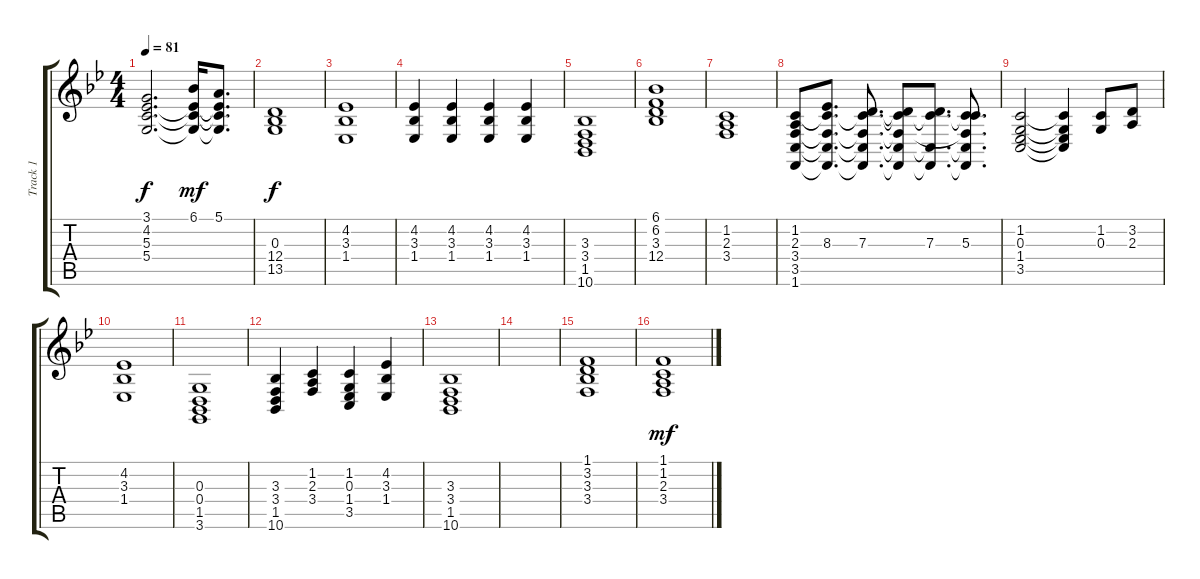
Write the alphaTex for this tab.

\track ("Track 1" "Track 1") {instrument acousticgrandpiano}
\staff {score tabs}
\tuning (E4 B3 G3 D3 A2 E2) {hide}
\ts (4 4)
\tempo 81
\clef g2
\ks bb
(3.1 4.2 5.3 5.4).2{d dy f} (6.1 4.2{t} 5.3{t} 5.4{t}).16{dy mf} (5.1 4.2{t} 5.3{t} 5.4{t}).8{d} |
(0.3 12.4 13.5).1{dy f} |
(4.2 3.3 1.4).1 |
(4.2 3.3 1.4).4 (4.2 3.3 1.4).4 (4.2 3.3 1.4).4 (4.2 3.3 1.4).4 |
(3.3 3.4 1.5 10.6).1 |
(6.1 6.2 3.3 12.4).1 |
(1.2 2.3 3.4).1 |
(1.2 2.3 3.4 3.5 1.6).8 (1.2{t} 8.3 3.4{t} 3.5{t} 1.6{t}).8{d} (1.2{t} 7.3 3.4{t} 3.5{t} 1.6{t}).8{d} (1.2{t} 7.3{t} 3.4{t} 3.5{t} 1.6{t}).8 (1.2{t} 7.3 3.5{t} 1.6{t}).8{d} (1.2{t} 5.3 3.4{t} 3.5{t} 1.6{t}).8{d} |
(1.2 0.3 1.4 3.5).2 (1.2{t} 0.3{t} 1.4{t} 3.5{t}).4 (1.2 0.3).8 (3.2 2.3).8 |
(4.2 3.3 1.4).1 |
(0.3 0.4 1.5 3.6).1 |
(3.3 3.4 1.5 10.6).4 (1.2 2.3 3.4).4 (1.2 0.3 1.4 3.5).4 (4.2 3.3 1.4).4 |
(3.3 3.4 1.5 10.6).1 |
|
(1.1 3.2 3.3 3.4).1 |
(1.1 1.2 2.3 3.4).1{dy mf}
